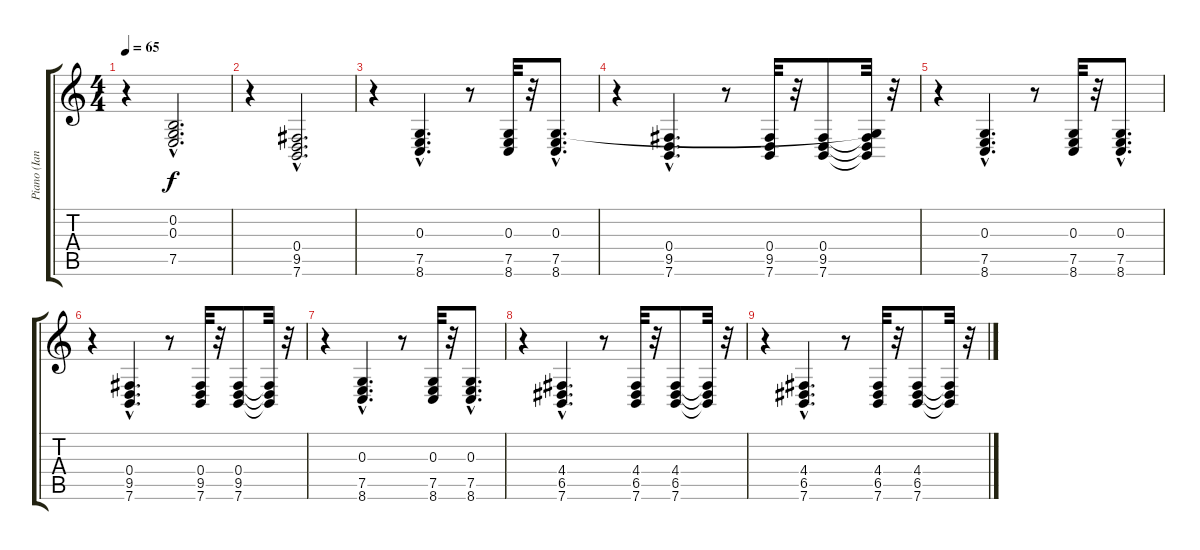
\track ("Piano (Ian McDonald)" "Piano (Ian") {instrument acousticgrandpiano}
\staff {score tabs}
\tuning (E4 B3 G3 D3 A2 E2) {hide}
\ts (4 4)
\tempo 65
\clef g2
\ks c
r.4{dy f} (0.2{hac} 0.3{hac} 7.5{hac}).2{d} |
r.4 (0.4{hac} 9.5{hac} 7.6{hac}).2{d} |
r.4 (0.3{hac} 7.5{hac} 8.6{hac}).4{d} r.8 (0.3 7.5 8.6).32 r.32 (0.3{hac} 7.5{hac} 8.6{hac}).8{d} |
r.4 (0.4{hac} 9.5{hac} 7.6{hac}).4{d} r.8 (0.4 9.5 7.6).32 r.32 (0.4 9.5 7.6).8 (0.3{t} 0.4{t} 9.5{t} 7.6{t}).32 r.32 |
r.4 (0.3{hac} 7.5{hac} 8.6{hac}).4{d} r.8 (0.3 7.5 8.6).32 r.32 (0.3{hac} 7.5{hac} 8.6{hac}).8{d} |
r.4 (0.4{hac} 9.5{hac} 7.6{hac}).4{d} r.8 (0.4 9.5 7.6).32 r.32 (0.4 9.5 7.6).8 (0.4{t} 9.5{t} 7.6{t}).32 r.32 |
r.4 (0.3{hac} 7.5{hac} 8.6{hac}).4{d} r.8 (0.3 7.5 8.6).32 r.32 (0.3{hac} 7.5{hac} 8.6{hac}).8{d} |
r.4 (4.4{hac} 6.5{hac} 7.6{hac}).4{d} r.8 (4.4 6.5 7.6).32 r.32 (4.4 6.5 7.6).8 (4.4{t} 6.5{t} 7.6{t}).32 r.32 |
r.4 (4.4{hac} 6.5{hac} 7.6{hac}).4{d} r.8 (4.4 6.5 7.6).32 r.32 (4.4 6.5 7.6).8 (4.4{t} 6.5{t} 7.6{t}).32 r.32
